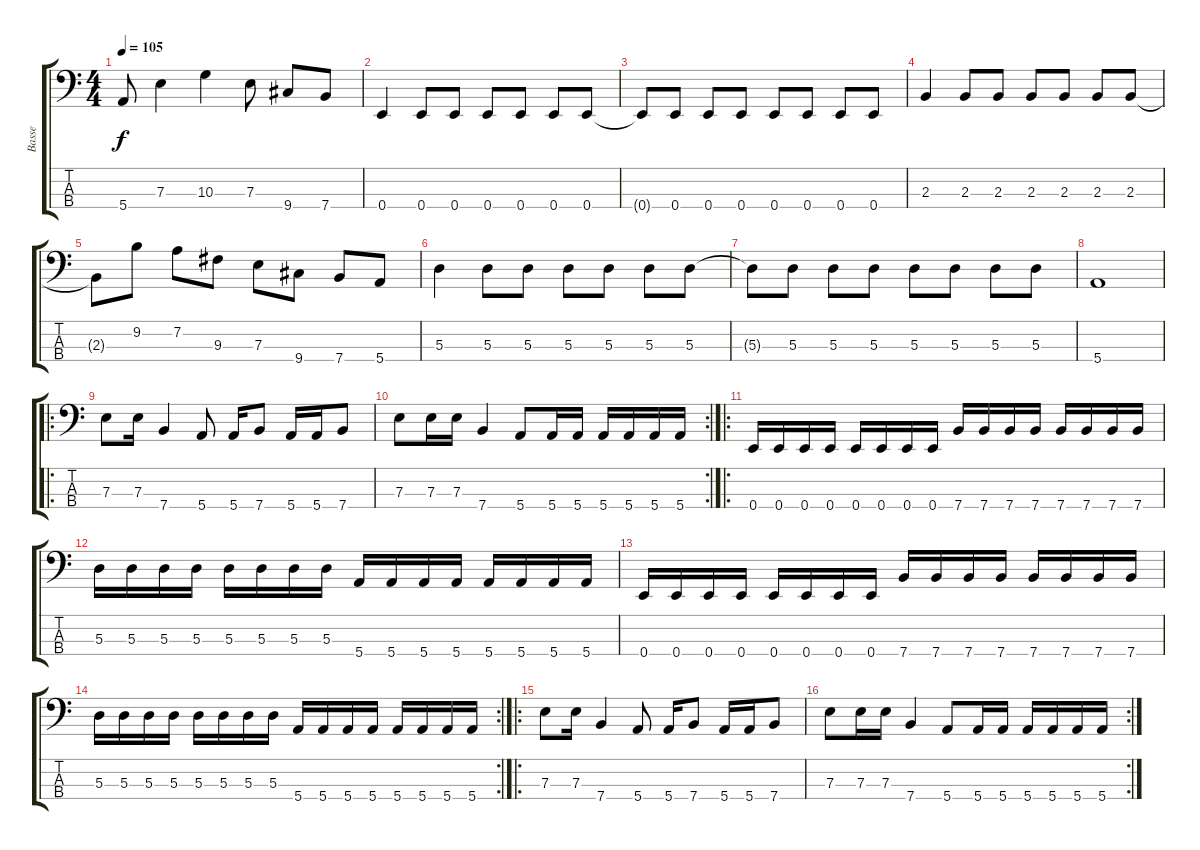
\track ("Basse" "Basse") {instrument electricbasspick}
\staff {score tabs}
\tuning (G2 D2 A1 E1) {hide}
\ts (4 4)
\tempo 105
\clef f4
\ks c
5.4{t}.8{dy f} 7.3.4 10.3.4 7.3.8 9.4.8 7.4.8 |
0.4.4 0.4.8 0.4.8 0.4.8 0.4.8 0.4.8 0.4.8 |
0.4{t}.8 0.4.8 0.4.8 0.4.8 0.4.8 0.4.8 0.4.8 0.4.8 |
2.3.4 2.3.8 2.3.8 2.3.8 2.3.8 2.3.8 2.3.8 |
2.3{t}.8 9.2.8 7.2.8 9.3.8 7.3.8 9.4.8 7.4.8 5.4.8 |
5.3.4 5.3.8 5.3.8 5.3.8 5.3.8 5.3.8 5.3.8 |
5.3{t}.8 5.3.8 5.3.8 5.3.8 5.3.8 5.3.8 5.3.8 5.3.8 |
5.4.1 |
\ro
7.3.8 7.3.16 7.4.4 5.4.8 5.4.16 7.4.8 5.4.16 5.4.16 7.4.8 |
\rc 2
7.3.8 7.3.16 7.3.16 7.4.4 5.4.8 5.4.16 5.4.16 5.4.16 5.4.16 5.4.16 5.4.16 |
\ro
0.4.16 0.4.16 0.4.16 0.4.16 0.4.16 0.4.16 0.4.16 0.4.16 7.4.16 7.4.16 7.4.16 7.4.16 7.4.16 7.4.16 7.4.16 7.4.16 |
5.3.16 5.3.16 5.3.16 5.3.16 5.3.16 5.3.16 5.3.16 5.3.16 5.4.16 5.4.16 5.4.16 5.4.16 5.4.16 5.4.16 5.4.16 5.4.16 |
0.4.16 0.4.16 0.4.16 0.4.16 0.4.16 0.4.16 0.4.16 0.4.16 7.4.16 7.4.16 7.4.16 7.4.16 7.4.16 7.4.16 7.4.16 7.4.16 |
\rc 2
5.3.16 5.3.16 5.3.16 5.3.16 5.3.16 5.3.16 5.3.16 5.3.16 5.4.16 5.4.16 5.4.16 5.4.16 5.4.16 5.4.16 5.4.16 5.4.16 |
\ro
7.3.8 7.3.16 7.4.4 5.4.8 5.4.16 7.4.8 5.4.16 5.4.16 7.4.8 |
\rc 2
7.3.8 7.3.16 7.3.16 7.4.4 5.4.8 5.4.16 5.4.16 5.4.16 5.4.16 5.4.16 5.4.16
